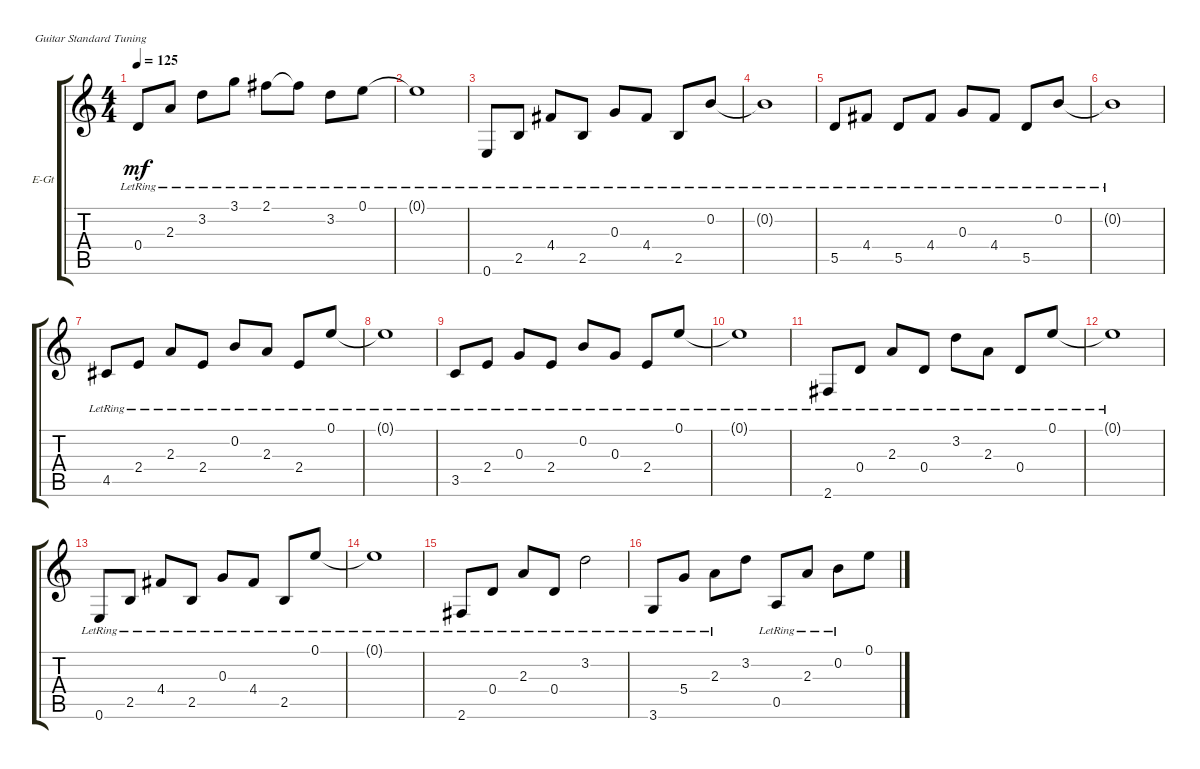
\defaultSystemsLayout 4
\bracketExtendMode groupsimilarinstruments
\firstSystemTrackNameOrientation horizontal
\otherSystemsTrackNameOrientation horizontal
\track ("Rhythm Clean" "E-Gt") {instrument electricguitarclean}
\staff {score tabs}
\tuning (E4 B3 G3 D3 A2 E2)
\ts (4 4)
\tempo 125
\clef g2
\ks c
0.4{lr}.8{dy mf} 2.3{lr}.8 3.2{lr}.8 3.1{lr}.8 2.1{lr}.8 2.1{lr t}.8 3.2{lr}.8 0.1{lr}.8 |
0.1{lr t}.1 |
0.6{lr}.8 2.5{lr}.8 4.4{lr}.8 2.5{lr}.8 0.3{lr}.8 4.4{lr}.8 2.5{lr}.8 0.2{lr}.8 |
0.2{lr t}.1 |
5.5{lr}.8 4.4{lr}.8 5.5{lr}.8 4.4{lr}.8 0.3{lr}.8 4.4{lr}.8 5.5{lr}.8 0.2{lr}.8 |
0.2{lr t}.1 |
4.5{lr}.8 2.4{lr}.8 2.3{lr}.8 2.4{lr}.8 0.2{lr}.8 2.3{lr}.8 2.4{lr}.8 0.1{lr}.8 |
0.1{lr t}.1 |
3.5{lr}.8 2.4{lr}.8 0.3{lr}.8 2.4{lr}.8 0.2{lr}.8 0.3{lr}.8 2.4{lr}.8 0.1{lr}.8 |
0.1{lr t}.1 |
2.6{lr}.8 0.4{lr}.8 2.3{lr}.8 0.4{lr}.8 3.2{lr}.8 2.3{lr}.8 0.4{lr}.8 0.1{lr}.8 |
0.1{lr t}.1 |
0.6{lr}.8 2.5{lr}.8 4.4{lr}.8 2.5{lr}.8 0.3{lr}.8 4.4{lr}.8 2.5{lr}.8 0.1{lr}.8 |
0.1{lr t}.1 |
2.6{lr}.8 0.4{lr}.8 2.3{lr}.8 0.4{lr}.8 3.2{lr}.2 |
3.6{lr}.8 5.4{lr}.8 2.3{lr}.8 3.2.8 0.5{lr}.8 2.3{lr}.8 0.2{lr}.8 0.1.8
